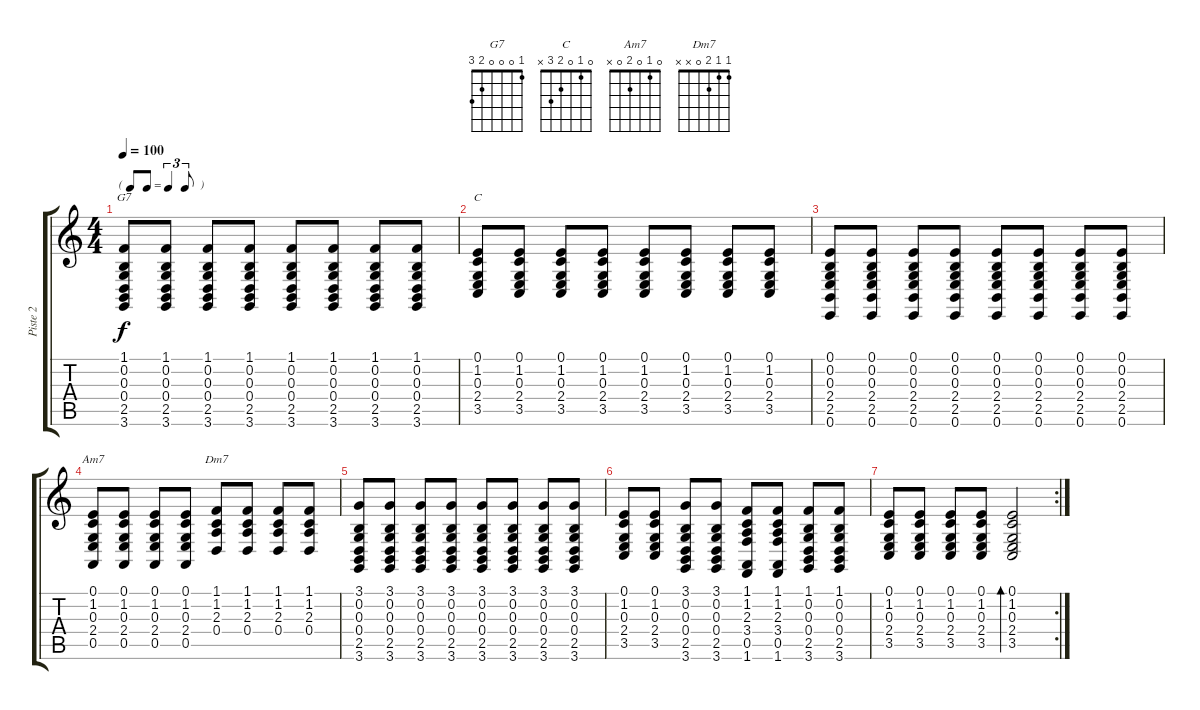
\track ("Piste 2" "Piste 2") {instrument brightacousticpiano}
\staff {score tabs}
\tuning (E4 B3 G3 D3 A2 E2) {hide}
\chord ("G7" 1 0 0 0 2 3)
\chord ("C" 0 1 0 2 3 x)
\chord ("Am7" 0 1 0 2 0 x)
\chord ("Dm7" 1 1 2 0 x x)
\ts (4 4)
\tf triplet8th
\tempo 100
\clef g2
\ks c
(1.1 0.2 0.3 0.4 2.5 3.6).8{ch "G7" dy f} (1.1 0.2 0.3 0.4 2.5 3.6).8 (1.1 0.2 0.3 0.4 2.5 3.6).8 (1.1 0.2 0.3 0.4 2.5 3.6).8 (1.1 0.2 0.3 0.4 2.5 3.6).8 (1.1 0.2 0.3 0.4 2.5 3.6).8 (1.1 0.2 0.3 0.4 2.5 3.6).8 (1.1 0.2 0.3 0.4 2.5 3.6).8 |
(0.1 1.2 0.3 2.4 3.5).8{ch "C"} (0.1 1.2 0.3 2.4 3.5).8 (0.1 1.2 0.3 2.4 3.5).8 (0.1 1.2 0.3 2.4 3.5).8 (0.1 1.2 0.3 2.4 3.5).8 (0.1 1.2 0.3 2.4 3.5).8 (0.1 1.2 0.3 2.4 3.5).8 (0.1 1.2 0.3 2.4 3.5).8 |
(0.1 0.2 0.3 2.4 2.5 0.6).8 (0.1 0.2 0.3 2.4 2.5 0.6).8 (0.1 0.2 0.3 2.4 2.5 0.6).8 (0.1 0.2 0.3 2.4 2.5 0.6).8 (0.1 0.2 0.3 2.4 2.5 0.6).8 (0.1 0.2 0.3 2.4 2.5 0.6).8 (0.1 0.2 0.3 2.4 2.5 0.6).8 (0.1 0.2 0.3 2.4 2.5 0.6).8 |
(0.1 1.2 0.3 2.4 0.5).8{ch "Am7"} (0.1 1.2 0.3 2.4 0.5).8 (0.1 1.2 0.3 2.4 0.5).8 (0.1 1.2 0.3 2.4 0.5).8 (1.1 1.2 2.3 0.4).8{ch "Dm7"} (1.1 1.2 2.3 0.4).8 (1.1 1.2 2.3 0.4).8 (1.1 1.2 2.3 0.4).8 |
(3.1 0.2 0.3 0.4 2.5 3.6).8 (3.1 0.2 0.3 0.4 2.5 3.6).8 (3.1 0.2 0.3 0.4 2.5 3.6).8 (3.1 0.2 0.3 0.4 2.5 3.6).8 (3.1 0.2 0.3 0.4 2.5 3.6).8 (3.1 0.2 0.3 0.4 2.5 3.6).8 (3.1 0.2 0.3 0.4 2.5 3.6).8 (3.1 0.2 0.3 0.4 2.5 3.6).8 |
(0.1 1.2 0.3 2.4 3.5).8 (0.1 1.2 0.3 2.4 3.5).8 (3.1 0.2 0.3 0.4 2.5 3.6).8 (3.1 0.2 0.3 0.4 2.5 3.6).8 (1.1 1.2 2.3 3.4 0.5 1.6).8 (1.1 1.2 2.3 3.4 0.5 1.6).8 (1.1 0.2 0.3 0.4 2.5 3.6).8 (1.1 0.2 0.3 0.4 2.5 3.6).8 |
\rc 2
(0.1 1.2 0.3 2.4 3.5).8 (0.1 1.2 0.3 2.4 3.5).8 (0.1 1.2 0.3 2.4 3.5).8 (0.1 1.2 0.3 2.4 3.5).8 (0.1 1.2 0.3 2.4 3.5).2{bd 480}
